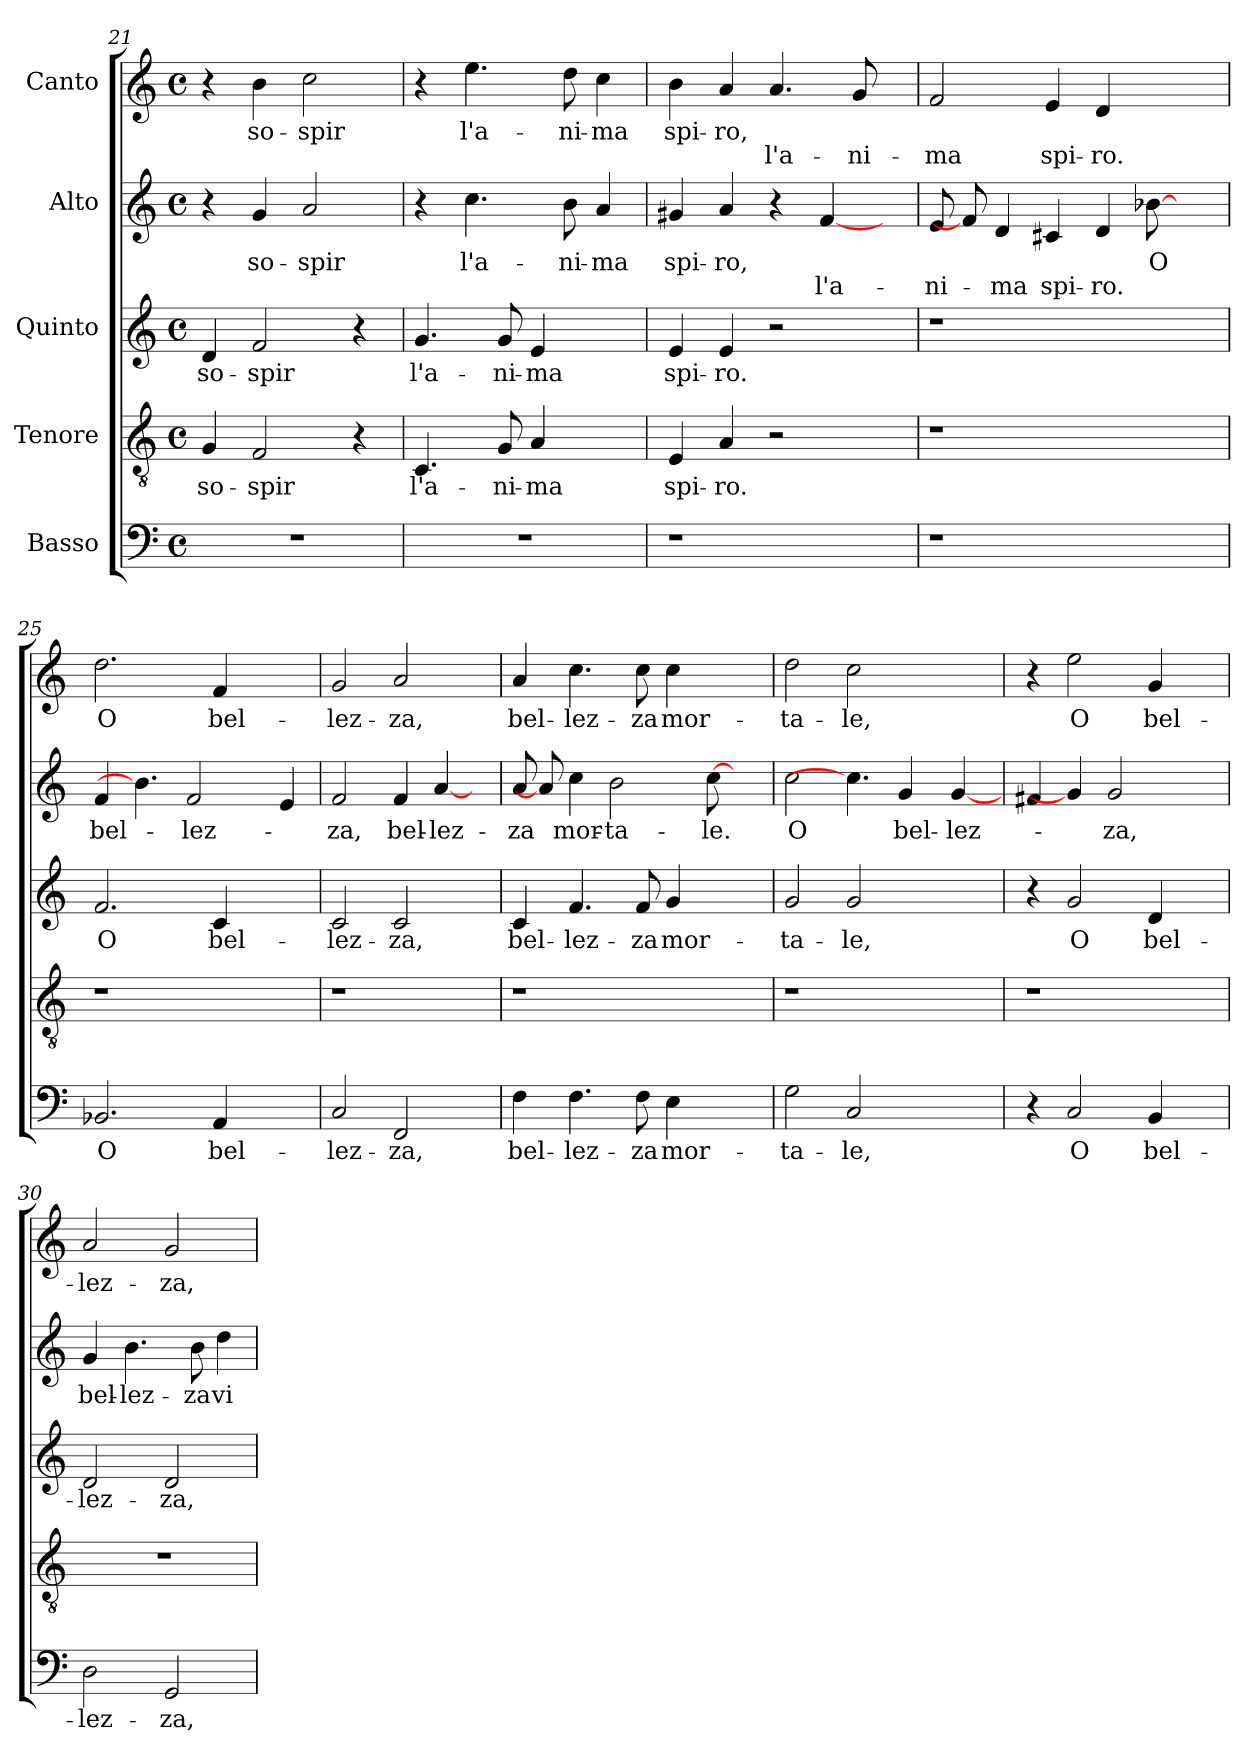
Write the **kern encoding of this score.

**kern	**text	**kern	**text	**kern	**text	**kern	**text	**text	**kern	**text	**text
*part5	*part5	*part4	*part4	*part3	*part3	*part2	*part2	*part2	*part1	*part1	*part1
*staff5	*staff5	*staff4	*staff4	*staff3	*staff3	*staff2	*staff2	*staff2	*staff1	*staff1	*staff1
*I"Basso	*	*I"Tenore	*	*I"Quinto	*	*I"Alto	*	*	*I"Canto	*	*
*clefF4	*	*clefGv2	*	*clefG2	*	*clefG2	*	*	*clefG2	*	*
*k[]	*	*k[]	*	*k[]	*	*k[]	*	*	*k[]	*	*
*M4/4	*	*M4/4	*	*M4/4	*	*M4/4	*	*	*M4/4	*	*
*met(c)	*	*met(c)	*	*met(c)	*	*met(c)	*	*	*met(c)	*	*
=21	=21	=21	=21	=21	=21	=21	=21	=21	=21	=21	=21
!	!	!	!LO:LY:b	!	!LO:LY:b	!	!	!	!	!	!
1r	.	4G/	so-	4d/	so-	4r	.	.	4r	.	.
!	!	!	!LO:LY:b	!	!LO:LY:b	!	!LO:LY:b	!	!	!LO:LY:b	!
.	.	2F/	-spir	2f/	-spir	4g/	so-	.	4b\	so-	.
!	!	!	!	!	!	!	!LO:LY:b	!	!	!LO:LY:b	!
.	.	.	.	.	.	2a/	-spir	.	2cc\	-spir	.
.	.	4r	.	4r	.	.	.	.	.	.	.
!!LO:LB:g=z
=22	=22	=22	=22	=22	=22	=22	=22	=22	=22	=22	=22
!	!	!	!LO:LY:b	!	!LO:LY:b	!	!	!	!	!	!
1r	.	4.C/	l'a-	4.g/	l'a-	4r	.	.	4r	.	.
!	!	!	!	!	!	!	!LO:LY:b	!	!	!LO:LY:b	!
.	.	.	.	.	.	4.cc\	l'a-	.	4.ee\	l'a-	.
!	!	!	!LO:LY:b	!	!LO:LY:b	!	!	!	!	!	!
.	.	8G/	-ni-	8g/	-ni-	.	.	.	.	.	.
!	!	!	!LO:LY:b	!	!LO:LY:b	!	!	!	!	!	!
.	.	4A/	-ma	4e/	-ma	.	.	.	.	.	.
!	!	!	!	!	!	!	!LO:LY:b	!	!	!LO:LY:b	!
.	.	.	.	.	.	8b\	-ni-	.	8dd\	-ni-	.
!	!	!	!	!	!	!	!LO:LY:b	!	!	!LO:LY:b	!
.	.	4ryy	.	4ryy	.	4a/	-ma	.	4cc\	-ma	.
!!LO:PB:g=z
=23	=23	=23	=23	=23	=23	=23	=23	=23	=23	=23	=23
!	!	!	!LO:LY:b	!	!LO:LY:b	!	!LO:LY:b	!	!	!LO:LY:b	!
1r	.	4E/	spi-	4e/	spi-	4g#X/	spi-	.	4b\	spi-	.
!	!	!	!LO:LY:b	!	!LO:LY:b	!	!LO:LY:b	!	!	!LO:LY:b	!
.	.	4A/	-ro.	4e/	-ro.	4a/	-ro,	.	4a/	-ro,	.
!	!	!	!	!	!	!	!	!	!	!	!LO:LY:b
.	.	2r	.	2r	.	4r	.	.	4.a/	.	l'a-
!	!	!	!	!	!	!	!	!LO:LY:b	!	!	!
.	.	.	.	.	.	[4f/	.	l'a-	.	.	.
!	!	!	!	!	!	!	!	!	!	!	!LO:LY:b
.	.	.	.	.	.	.	.	.	8g/	.	-ni-
8ryy	.	8ryy	.	8ryy	.	8ryy	.	.	8ryy	.	.
=24	=24	=24	=24	=24	=24	=24	=24	=24	=24	=24	=24
!	!	!	!	!	!	!	!	!LO:LY:b	!	!	!LO:LY:b
1r	.	1r	.	1r	.	8e/	.	-ni-	2f/	.	-ma
.	.	.	.	.	.	8f/]	.	.	.	.	.
!	!	!	!	!	!	!	!	!LO:LY:b	!	!	!
.	.	.	.	.	.	4d/	.	-ma	.	.	.
!	!	!	!	!	!	!	!	!LO:LY:b	!	!	!LO:LY:b
.	.	.	.	.	.	4c#X/	.	spi-	4e/	.	spi-
!	!	!	!	!	!	!	!	!LO:LY:b	!	!	!LO:LY:b
.	.	.	.	.	.	4d/	.	-ro.	4d/	.	-ro.
!	!	!	!	!	!	!	!LO:LY:b	!	!	!	!
4.ryy	.	4.ryy	.	4.ryy	.	[8b-X\	O	.	4.ryy	.	.
.	.	.	.	.	.	4ryy	.	.	.	.	.
=25	=25	=25	=25	=25	=25	=25	=25	=25	=25	=25	=25
!	!LO:LY:b	!	!	!	!LO:LY:b	!	!LO:LY:b	!	!	!LO:LY:b	!
2.BB-X/	O	1r	.	2.f/	O	4f/	bel-	.	2.dd\	O	.
.	.	.	.	.	.	4.b-\]	.	.	.	.	.
!	!	!	!	!	!	!	!LO:LY:b	!	!	!	!
.	.	.	.	.	.	2f/	-lez-	.	.	.	.
!	!LO:LY:b	!	!	!	!LO:LY:b	!	!	!	!	!LO:LY:b	!
4AA/	bel-	.	.	4c/	bel-	.	.	.	4f/	bel-	.
4.ryy	.	4.ryy	.	4.ryy	.	.	.	.	4.ryy	.	.
.	.	.	.	.	.	4e/	.	.	.	.	.
=26	=26	=26	=26	=26	=26	=26	=26	=26	=26	=26	=26
!	!LO:LY:b	!	!	!	!LO:LY:b	!	!LO:LY:b	!	!	!LO:LY:b	!
2C/	-lez-	1r	.	2c/	-lez-	2f/	-za,	.	2g/	-lez-	.
!	!LO:LY:b	!	!	!	!LO:LY:b	!	!LO:LY:b	!	!	!LO:LY:b	!
2FF/	-za,	.	.	2c/	-za,	4f/	bel-	.	2a/	-za,	.
!	!	!	!	!	!	!	!LO:LY:b	!	!	!	!
.	.	.	.	.	.	[4a/	-lez-	.	.	.	.
8ryy	.	8ryy	.	8ryy	.	8ryy	.	.	8ryy	.	.
=27	=27	=27	=27	=27	=27	=27	=27	=27	=27	=27	=27
!	!LO:LY:b	!	!	!	!LO:LY:b	!	!LO:LY:b	!	!	!LO:LY:b	!
4F\	bel-	1r	.	4c/	bel-	8a/	-za	.	4a/	bel-	.
.	.	.	.	.	.	8a/]	.	.	.	.	.
!	!LO:LY:b	!	!	!	!LO:LY:b	!	!LO:LY:b	!	!	!LO:LY:b	!
4.F\	-lez-	.	.	4.f/	-lez-	4cc\	mor-	.	4.cc\	-lez-	.
!	!	!	!	!	!	!	!LO:LY:b	!	!	!	!
.	.	.	.	.	.	2b\	-ta-	.	.	.	.
!	!LO:LY:b	!	!	!	!LO:LY:b	!	!	!	!	!LO:LY:b	!
8F\	-za	.	.	8f/	-za	.	.	.	8cc\	-za	.
!	!LO:LY:b	!	!	!	!LO:LY:b	!	!	!	!	!LO:LY:b	!
4E\	mor-	.	.	4g/	mor-	.	.	.	4cc\	mor-	.
!	!	!	!	!	!	!	!LO:LY:b	!	!	!	!
4.ryy	.	4.ryy	.	4.ryy	.	[8cc\	-le.	.	4.ryy	.	.
.	.	.	.	.	.	4ryy	.	.	.	.	.
=28	=28	=28	=28	=28	=28	=28	=28	=28	=28	=28	=28
!	!LO:LY:b	!	!	!	!LO:LY:b	!	!LO:LY:b	!	!	!LO:LY:b	!
2G\	-ta-	1r	.	2g/	-ta-	2cc\	O	.	2dd\	-ta-	.
!	!LO:LY:b	!	!	!	!LO:LY:b	!	!	!	!	!LO:LY:b	!
2C/	-le,	.	.	2g/	-le,	4.cc\]	.	.	2cc\	-le,	.
!	!	!	!	!	!	!	!LO:LY:b	!	!	!	!
.	.	.	.	.	.	4g/	bel-	.	.	.	.
4ryy	.	4ryy	.	4ryy	.	.	.	.	4ryy	.	.
!	!	!	!	!	!	!	!LO:LY:b	!	!	!	!
.	.	.	.	.	.	[4g/	-lez-	.	.	.	.
8ryy	.	8ryy	.	8ryy	.	.	.	.	8ryy	.	.
=29	=29	=29	=29	=29	=29	=29	=29	=29	=29	=29	=29
4r	.	1r	.	4r	.	4f#X/	.	.	4r	.	.
!	!LO:LY:b	!	!	!	!LO:LY:b	!	!	!	!	!LO:LY:b	!
2C/	O	.	.	2g/	O	4g/]	.	.	2ee\	O	.
!	!	!	!	!	!	!	!LO:LY:b	!	!	!	!
.	.	.	.	.	.	2g/	-za,	.	.	.	.
!	!LO:LY:b	!	!	!	!LO:LY:b	!	!	!	!	!LO:LY:b	!
4BB/	bel-	.	.	4d/	bel-	.	.	.	4g/	bel-	.
4ryy	.	4ryy	.	4ryy	.	4ryy	.	.	4ryy	.	.
!!LO:LB:g=z
=30	=30	=30	=30	=30	=30	=30	=30	=30	=30	=30	=30
!	!LO:LY:b	!	!	!	!LO:LY:b	!	!LO:LY:b	!	!	!LO:LY:b	!
2D\	-lez-	1r	.	2d/	-lez-	4g/	bel-	.	2a/	-lez-	.
!	!	!	!	!	!	!	!LO:LY:b	!	!	!	!
.	.	.	.	.	.	4.b\	-lez-	.	.	.	.
!	!LO:LY:b	!	!	!	!LO:LY:b	!	!	!	!	!LO:LY:b	!
2GG/	-za,	.	.	2d/	-za,	.	.	.	2g/	-za,	.
!	!	!	!	!	!	!	!LO:LY:b	!	!	!	!
.	.	.	.	.	.	8b\	-za	.	.	.	.
!	!	!	!	!	!	!	!LO:LY:b	!	!	!	!
.	.	.	.	.	.	4dd\	vi-	.	.	.	.
=	=	=	=	=	=	=	=	=	=	=	=
*-	*-	*-	*-	*-	*-	*-	*-	*-	*-	*-	*-
